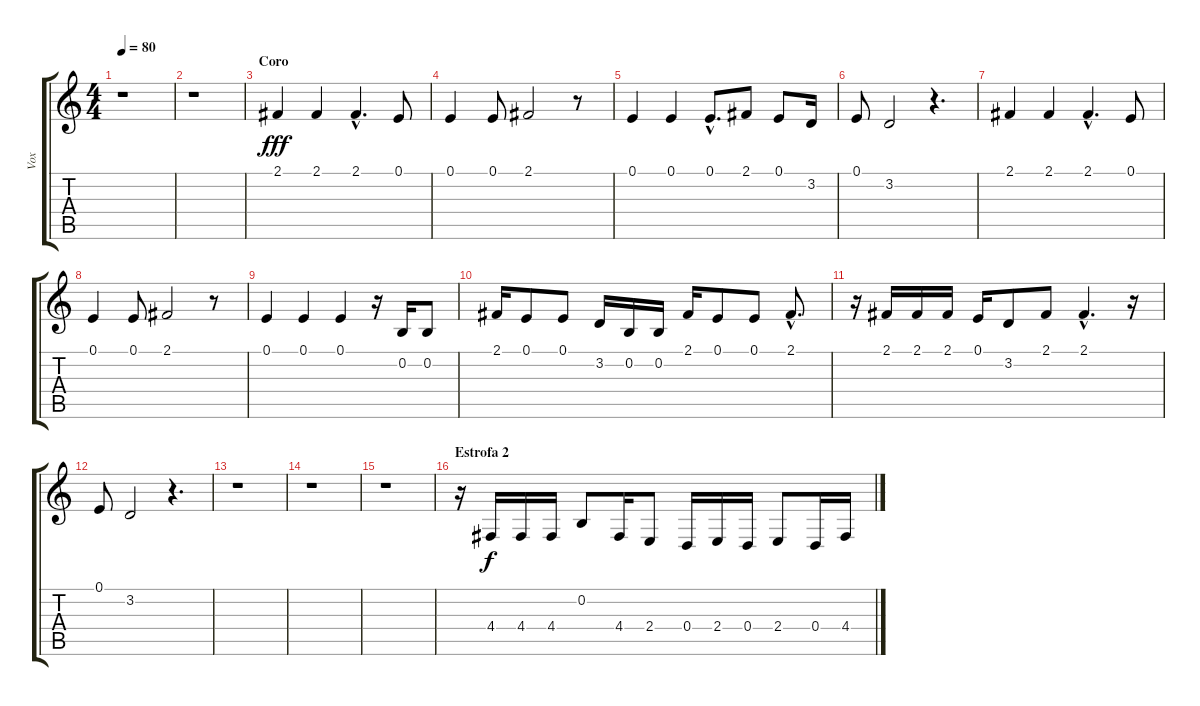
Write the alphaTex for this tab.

\track ("Vox" "Vox") {instrument harmonica}
\staff {score tabs}
\tuning (E4 B3 G3 D3 A2 E2) {hide}
\ts (4 4)
\tempo 80
\clef g2
\ks c
r.1{dy f} |
r.1 |
\section ("" "Coro")
2.1.4{dy fff} 2.1.4 2.1{hac}.4{d} 0.1.8 |
0.1.4 0.1.8 2.1.2 r.8 |
0.1.4 0.1.4 0.1{hac}.8{d} 2.1.8 0.1.8 3.2.16 |
0.1.8 3.2.2 r.4{d} |
2.1.4 2.1.4 2.1{hac}.4{d} 0.1.8 |
0.1.4 0.1.8 2.1.2 r.8 |
0.1.4 0.1.4 0.1.4 r.16 0.2.16 0.2.8 |
2.1.16 0.1.8 0.1.8 3.2.16 0.2.16 0.2.16 2.1.16 0.1.8 0.1.8 2.1{hac}.8{d} |
r.16 2.1.16 2.1.16 2.1.16 0.1.16 3.2.8 2.1.8 2.1{hac}.4{d} r.16 |
0.1.8 3.2.2 r.4{d} |
r.1 |
r.1 |
r.1 |
\section ("" "Estrofa 2")
r.16 4.4.16{dy f} 4.4.16 4.4.16 0.2.8 4.4.16 2.4.8 0.4.16 2.4.16 0.4.16 2.4.8 0.4.16 4.4.16
